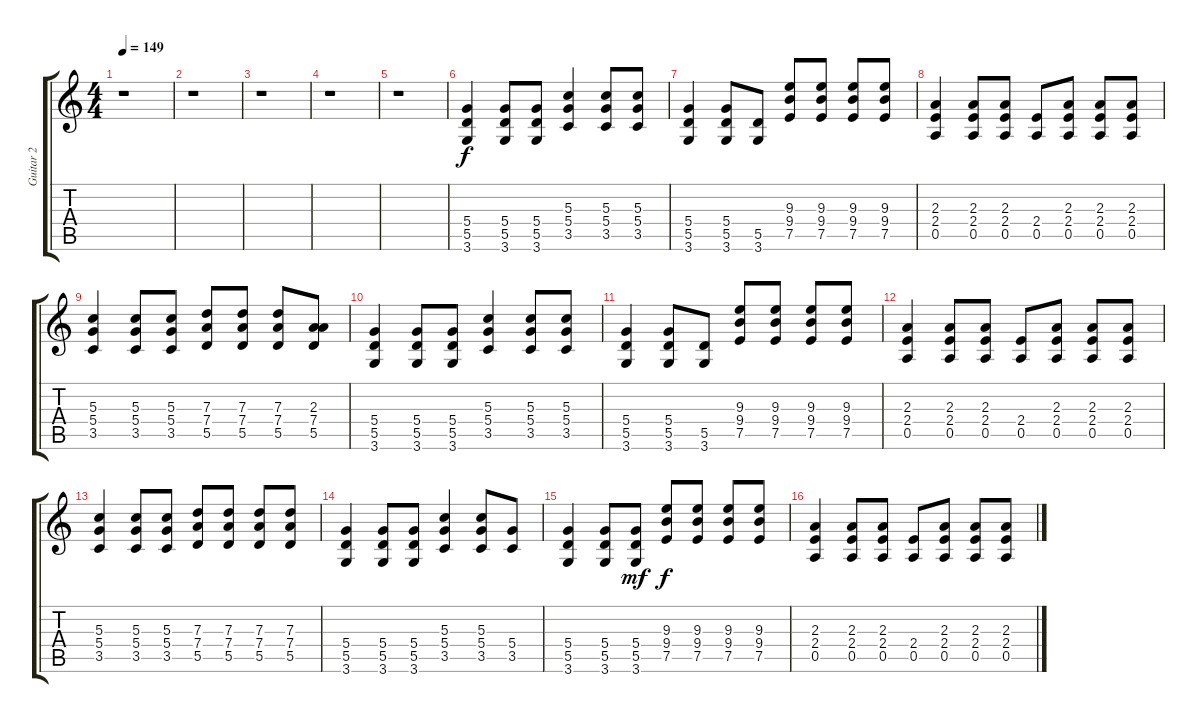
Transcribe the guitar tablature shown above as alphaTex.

\track ("Guitar 2" "Guitar 2") {instrument distortionguitar}
\staff {score tabs}
\tuning (E4 B3 G3 D3 A2 E2) {hide}
\ts (4 4)
\tempo 149
\clef g2
\ks c
r.1{dy f instrument distortionguitar} |
r.1 |
r.1 |
r.1 |
r.1 |
(5.4 5.5 3.6).4 (5.4 5.5 3.6).8 (5.4 5.5 3.6).8 (5.3 5.4 3.5).4 (5.3 5.4 3.5).8 (5.3 5.4 3.5).8 |
(5.4 5.5 3.6).4 (5.4 5.5 3.6).8 (5.5 3.6).8 (9.3 9.4 7.5).8 (9.3 9.4 7.5).8 (9.3 9.4 7.5).8 (9.3 9.4 7.5).8 |
(2.3 2.4 0.5).4 (2.3 2.4 0.5).8 (2.3 2.4 0.5).8 (2.4 0.5).8 (2.3 2.4 0.5).8 (2.3 2.4 0.5).8 (2.3 2.4 0.5).8 |
(5.3 5.4 3.5).4 (5.3 5.4 3.5).8 (5.3 5.4 3.5).8 (7.3 7.4 5.5).8 (7.3 7.4 5.5).8 (7.3 7.4 5.5).8 (2.3 7.4 5.5).8 |
(5.4 5.5 3.6).4 (5.4 5.5 3.6).8 (5.4 5.5 3.6).8 (5.3 5.4 3.5).4 (5.3 5.4 3.5).8 (5.3 5.4 3.5).8 |
(5.4 5.5 3.6).4 (5.4 5.5 3.6).8 (5.5 3.6).8 (9.3 9.4 7.5).8 (9.3 9.4 7.5).8 (9.3 9.4 7.5).8 (9.3 9.4 7.5).8 |
(2.3 2.4 0.5).4 (2.3 2.4 0.5).8 (2.3 2.4 0.5).8 (2.4 0.5).8 (2.3 2.4 0.5).8 (2.3 2.4 0.5).8 (2.3 2.4 0.5).8 |
(5.3 5.4 3.5).4 (5.3 5.4 3.5).8 (5.3 5.4 3.5).8 (7.3 7.4 5.5).8 (7.3 7.4 5.5).8 (7.3 7.4 5.5).8 (7.3 7.4 5.5).8 |
(5.4 5.5 3.6).4 (5.4 5.5 3.6).8 (5.4 5.5 3.6).8 (5.3 5.4 3.5).4 (5.3 5.4 3.5).8 (5.4 3.5).8 |
(5.4 5.5 3.6).4 (5.4 5.5 3.6).8 (5.4 5.5 3.6).8{dy mf} (9.3 9.4 7.5).8{dy f} (9.3 9.4 7.5).8 (9.3 9.4 7.5).8 (9.3 9.4 7.5).8 |
(2.3 2.4 0.5).4 (2.3 2.4 0.5).8 (2.3 2.4 0.5).8 (2.4 0.5).8 (2.3 2.4 0.5).8 (2.3 2.4 0.5).8 (2.3 2.4 0.5).8
